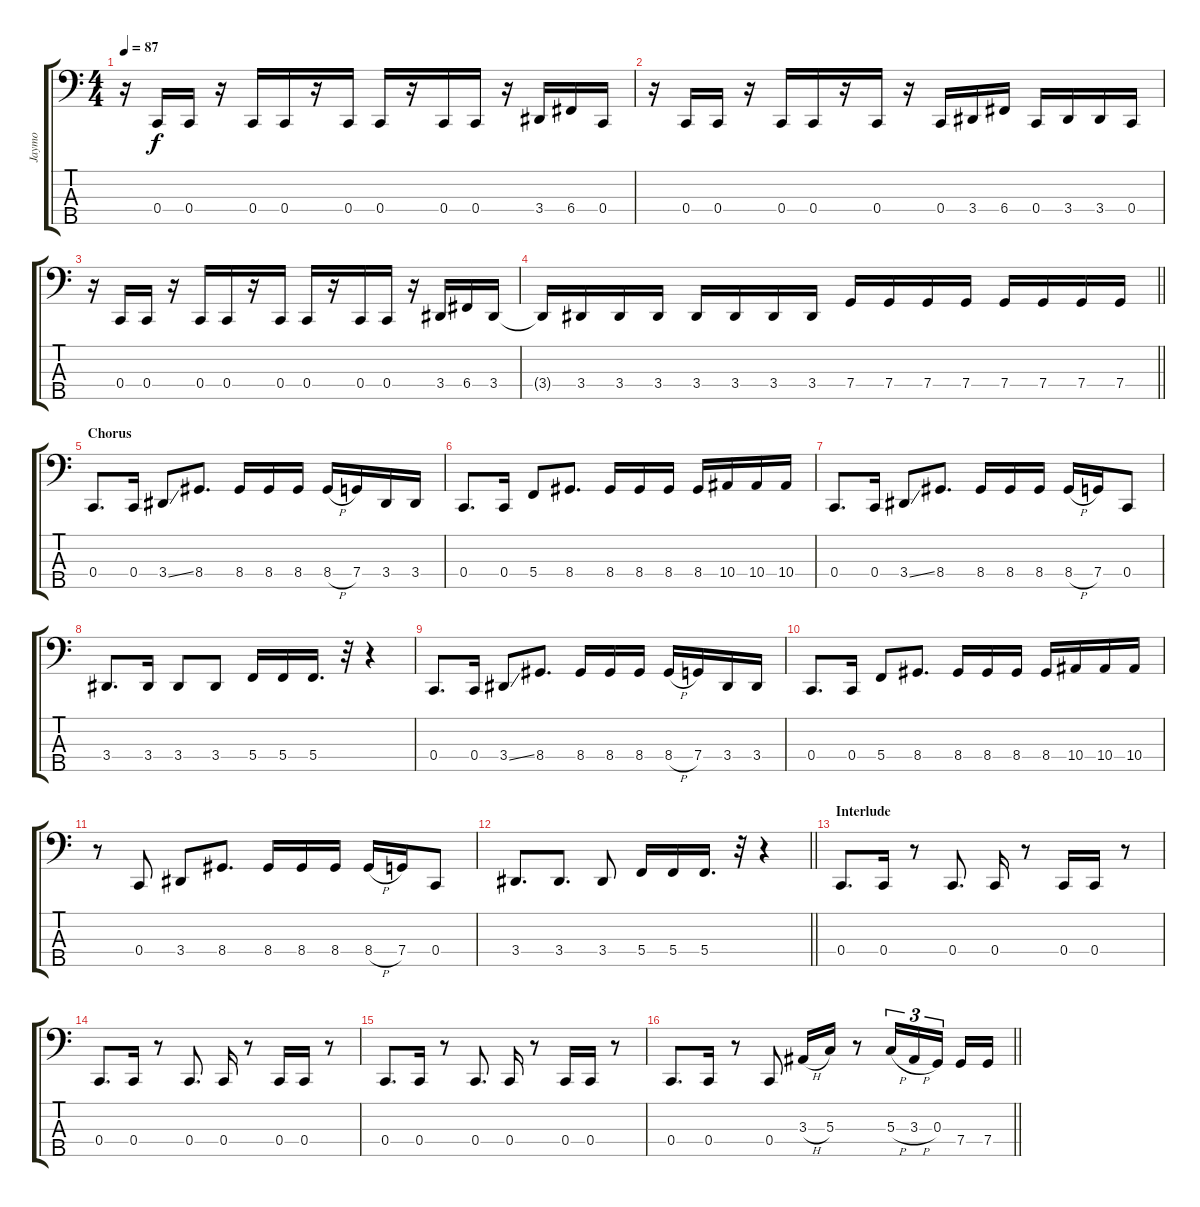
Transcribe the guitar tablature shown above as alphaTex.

\track ("Jaymo" "Jaymo") {instrument electricbassfinger}
\staff {score tabs}
\tuning (F2 C2 G1 C1 A0) {hide}
\ts (4 4)
\tempo 87
\clef f4
\ks c
r.16{dy f} 0.4.16 0.4.16 r.16 0.4.16 0.4.16 r.16 0.4.16 0.4.16 r.16 0.4.16 0.4.16 r.16 3.4.16 6.4.16 0.4.16 |
r.16 0.4.16 0.4.16 r.16 0.4.16 0.4.16 r.16 0.4.16 r.16 0.4.16 3.4.16 6.4.16 0.4.16 3.4.16 3.4.16 0.4.16 |
r.16 0.4.16 0.4.16 r.16 0.4.16 0.4.16 r.16 0.4.16 0.4.16 r.16 0.4.16 0.4.16 r.16 3.4.16 6.4.16 3.4.16 |
\barLineRight lightlight
3.4{t}.16 3.4.16 3.4.16 3.4.16 3.4.16 3.4.16 3.4.16 3.4.16 7.4.16 7.4.16 7.4.16 7.4.16 7.4.16 7.4.16 7.4.16 7.4.16 |
\section ("" "Chorus")
0.4.8{d} 0.4.16 3.4{ss}.8 8.4.8{d} 8.4.16 8.4.16 8.4.16 8.4{h}.16 7.4.16 3.4.16 3.4.16 |
0.4.8{d} 0.4.16 5.4.8 8.4.8{d} 8.4.16 8.4.16 8.4.16 8.4.16 10.4.16 10.4.16 10.4.16 |
0.4.8{d} 0.4.16 3.4{ss}.8 8.4.8{d} 8.4.16 8.4.16 8.4.16 8.4{h}.16 7.4.16 0.4.8 |
3.4.8{d} 3.4.16 3.4.8 3.4.8 5.4.16 5.4.16 5.4.16{d} r.32 r.4 |
0.4.8{d} 0.4.16 3.4{ss}.8 8.4.8{d} 8.4.16 8.4.16 8.4.16 8.4{h}.16 7.4.16 3.4.16 3.4.16 |
0.4.8{d} 0.4.16 5.4.8 8.4.8{d} 8.4.16 8.4.16 8.4.16 8.4.16 10.4.16 10.4.16 10.4.16 |
r.8 0.4.8 3.4.8 8.4.8{d} 8.4.16 8.4.16 8.4.16 8.4{h}.16 7.4.16 0.4.8 |
\barLineRight lightlight
3.4.8{d} 3.4.8{d} 3.4.8 5.4.16 5.4.16 5.4.16{d} r.32 r.4 |
\section ("" "Interlude")
0.4.8{d} 0.4.16 r.8 0.4.8{d} 0.4.16 r.8 0.4.16 0.4.16 r.8 |
0.4.8{d} 0.4.16 r.8 0.4.8{d} 0.4.16 r.8 0.4.16 0.4.16 r.8 |
0.4.8{d} 0.4.16 r.8 0.4.8{d} 0.4.16 r.8 0.4.16 0.4.16 r.8 |
\barLineRight lightlight
0.4.8{d} 0.4.16 r.8 0.4.8 3.3{h}.16 5.3.16 r.8 5.3{h}.16{tu (3 2)} 3.3{h}.16{tu (3 2)} 0.3.16{tu (3 2) beam splitsecondary} 7.4.16 7.4.16
